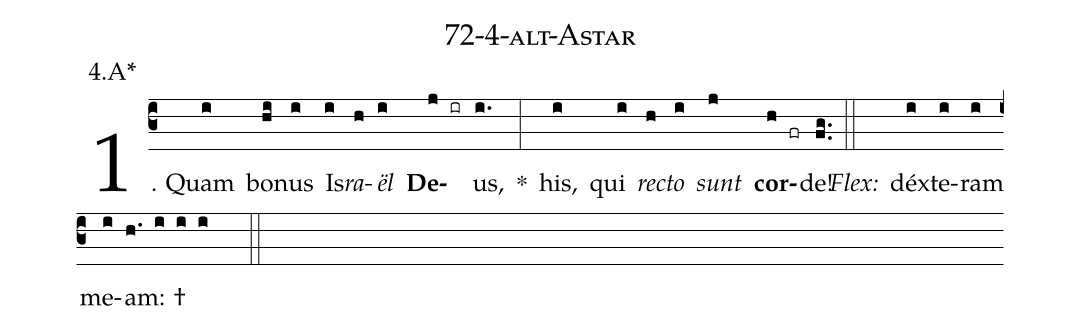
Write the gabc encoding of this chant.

name: 72-4-alt-Astar;
annotation: 4.A*;
%%
(c3)1. Quam(i) bo(hi)nus(i) Is(i)<i>ra</i>(h)<i>ël</i>(i) <b>De</b>(j ir)us,(i.) *(:) his,(i) qui(i) <i>rec</i>(h)<i>to</i>(i) <i>sunt</i>(j) <b>cor</b>(h fr)de!(fg..) (::)
<i>Flex:</i>()  déx(i)te(i)ram(i) me(i)am: †(h. i i i  ::)
